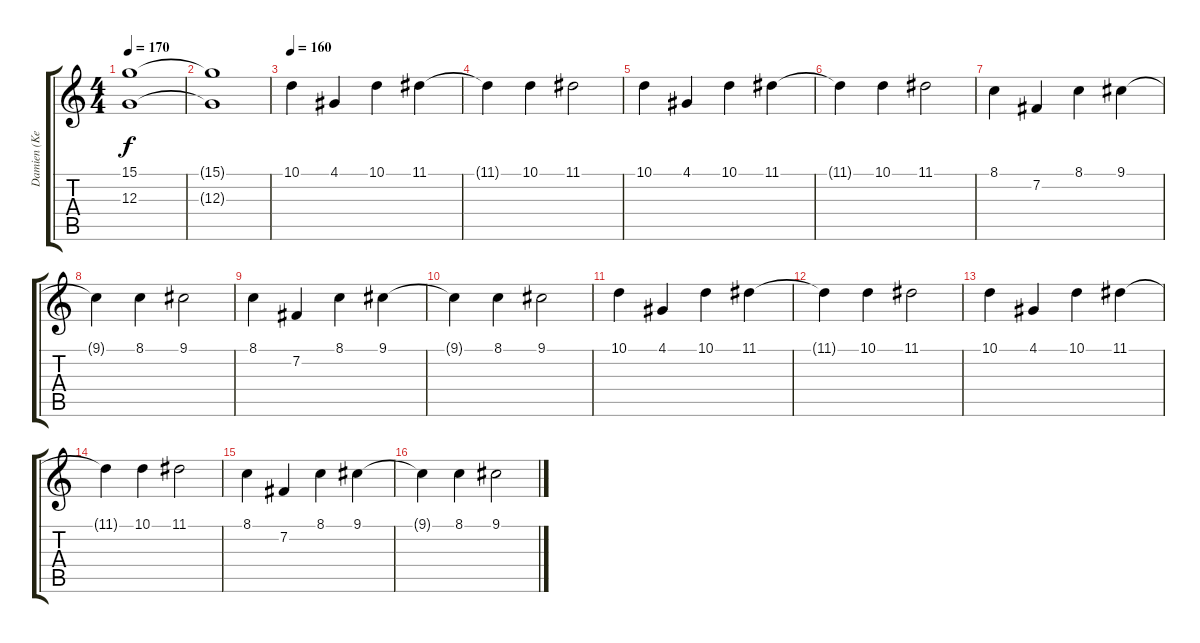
\track ("Damien (KeybRight)" "Damien (Ke") {instrument pad4choir}
\staff {score tabs}
\tuning (E4 B3 G3 D3 A2 E2) {hide}
\ts (4 4)
\tempo 170
\clef g2
\ks c
(15.1 12.3).1{dy f} |
(15.1{t} 12.3{t}).1 |
\tempo 160
10.1.4 4.1.4 10.1.4 11.1.4 |
11.1{t}.4 10.1.4 11.1.2 |
10.1.4 4.1.4 10.1.4 11.1.4 |
11.1{t}.4 10.1.4 11.1.2 |
8.1.4 7.2.4 8.1.4 9.1.4 |
9.1{t}.4 8.1.4 9.1.2 |
8.1.4 7.2.4 8.1.4 9.1.4 |
9.1{t}.4 8.1.4 9.1.2 |
10.1.4 4.1.4 10.1.4 11.1.4 |
11.1{t}.4 10.1.4 11.1.2 |
10.1.4 4.1.4 10.1.4 11.1.4 |
11.1{t}.4 10.1.4 11.1.2 |
8.1.4 7.2.4 8.1.4 9.1.4 |
9.1{t}.4 8.1.4 9.1.2
